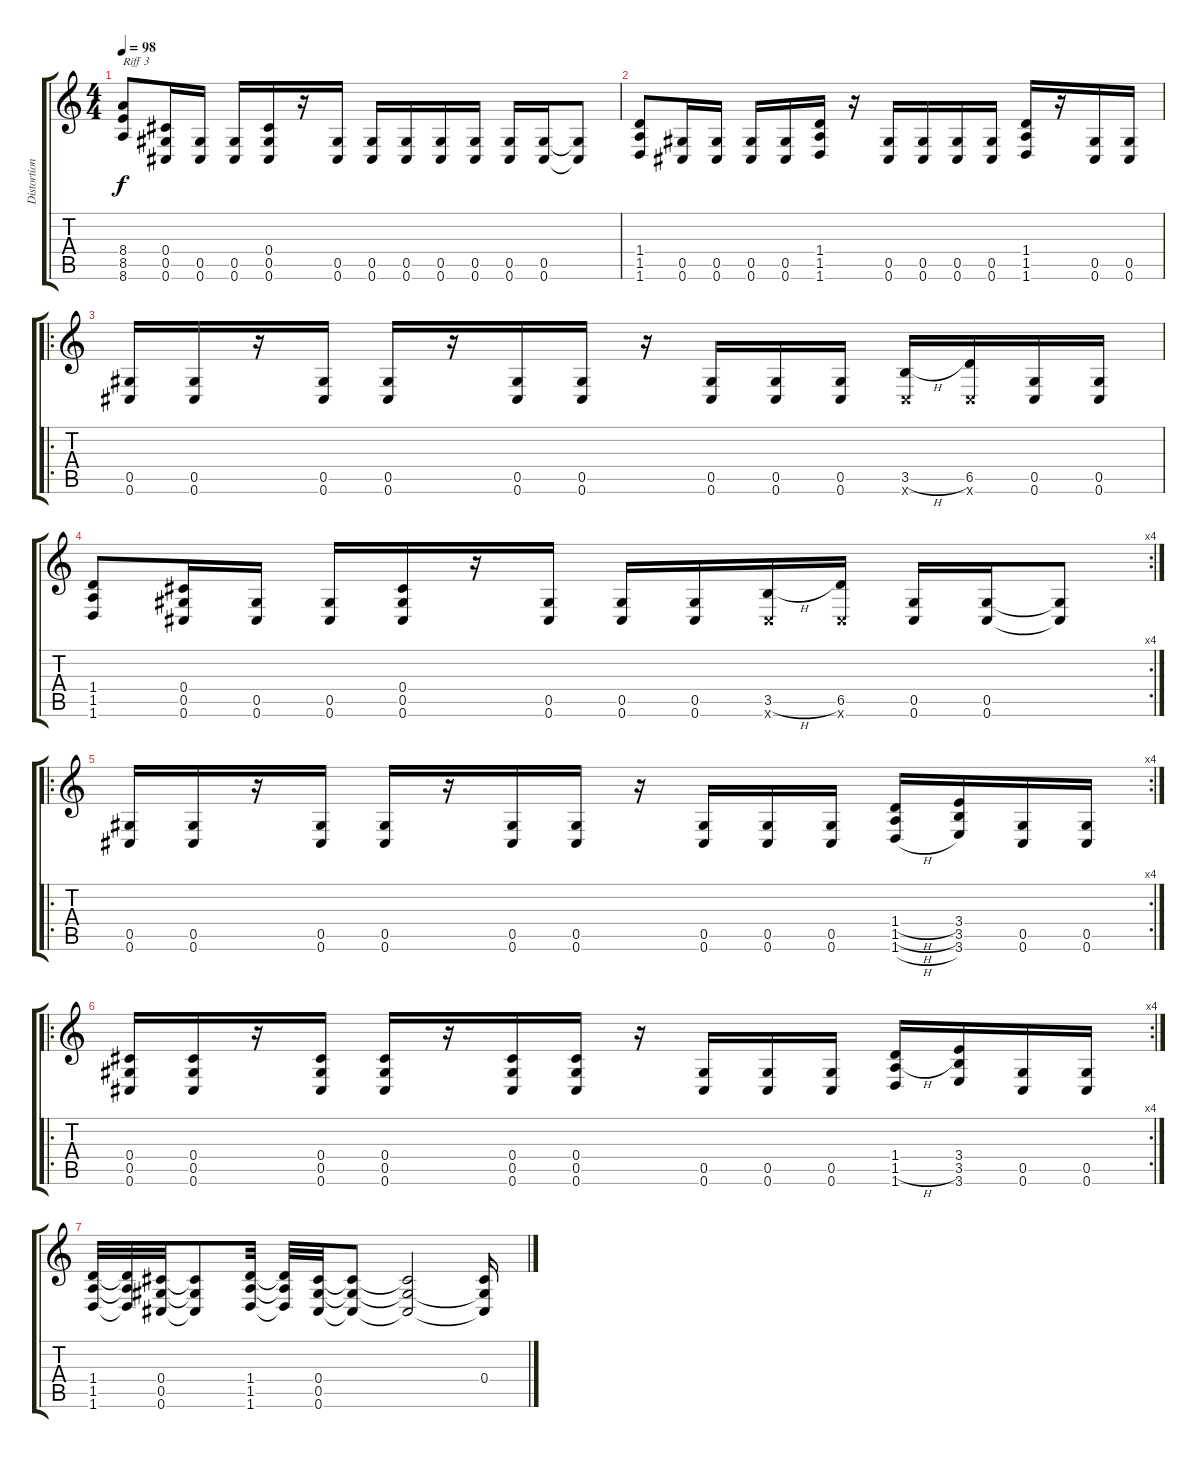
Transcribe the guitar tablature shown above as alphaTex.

\track ("Distortion" "Distortion") {instrument distortionguitar}
\staff {score tabs}
\tuning (Eb4 Bb3 Gb3 Db3 Ab2 Db2) {hide}
\ts (4 4)
\tempo 98
\clef g2
\ks c
(8.4 8.5 8.6).8{txt "Riff 3" dy f} (0.4 0.5 0.6).16 (0.5 0.6).16 (0.5 0.6).16 (0.4 0.5 0.6).16 r.16 (0.5 0.6).16 (0.5 0.6).16 (0.5 0.6).16 (0.5 0.6).16 (0.5 0.6).16 (0.5 0.6).16 (0.5 0.6).16 (0.5{t} 0.6{t}).8 |
(1.4 1.5 1.6).8 (0.5 0.6).16 (0.5 0.6).16 (0.5 0.6).16 (0.5 0.6).16 (1.4 1.5 1.6).16 r.16 (0.5 0.6).16 (0.5 0.6).16 (0.5 0.6).16 (0.5 0.6).16 (1.4 1.5 1.6).16 r.16 (0.5 0.6).16 (0.5 0.6).16 |
\ro
(0.5 0.6).16 (0.5 0.6).16 r.16 (0.5 0.6).16 (0.5 0.6).16 r.16 (0.5 0.6).16 (0.5 0.6).16 r.16 (0.5 0.6).16 (0.5 0.6).16 (0.5 0.6).16 (3.5{h} 0.6{x}).16 (6.5 0.6{x}).16 (0.5 0.6).16 (0.5 0.6).16 |
\rc 4
(1.4 1.5 1.6).8 (0.4 0.5 0.6).16 (0.5 0.6).16 (0.5 0.6).16 (0.4 0.5 0.6).16 r.16 (0.5 0.6).16 (0.5 0.6).16 (0.5 0.6).16 (3.5{h} 0.6{x}).16 (6.5 0.6{x}).16 (0.5 0.6).16 (0.5 0.6).16 (0.5{t} 0.6{t}).8 |
\ro
\rc 4
(0.5 0.6).16 (0.5 0.6).16 r.16 (0.5 0.6).16 (0.5 0.6).16 r.16 (0.5 0.6).16 (0.5 0.6).16 r.16 (0.5 0.6).16 (0.5 0.6).16 (0.5 0.6).16 (1.4{h} 1.5{h} 1.6{h}).16 (3.4 3.5 3.6).16 (0.5 0.6).16 (0.5 0.6).16 |
\ro
\rc 4
(0.4 0.5 0.6).16 (0.4 0.5 0.6).16 r.16 (0.4 0.5 0.6).16 (0.4 0.5 0.6).16 r.16 (0.4 0.5 0.6).16 (0.4 0.5 0.6).16 r.16 (0.5 0.6).16 (0.5 0.6).16 (0.5 0.6).16 (1.4 1.5{h} 1.6).16 (3.4 3.5 3.6).16 (0.5 0.6).16 (0.5 0.6).16 |
(1.4 1.5 1.6).32 (1.4{t} 1.5{t} 1.6{t}).32 (0.4 0.5 0.6).32 (0.4{t} 0.5{t} 0.6{t}).8 (1.4 1.5 1.6).32 (1.4{t} 1.5{t} 1.6{t}).32 (0.4 0.5 0.6).32 (0.4{t} 0.5{t} 0.6{t}).8 (0.4{t} 0.5{t} 0.6{t}).2 (0.4 0.5{t} 0.6{t}).16
